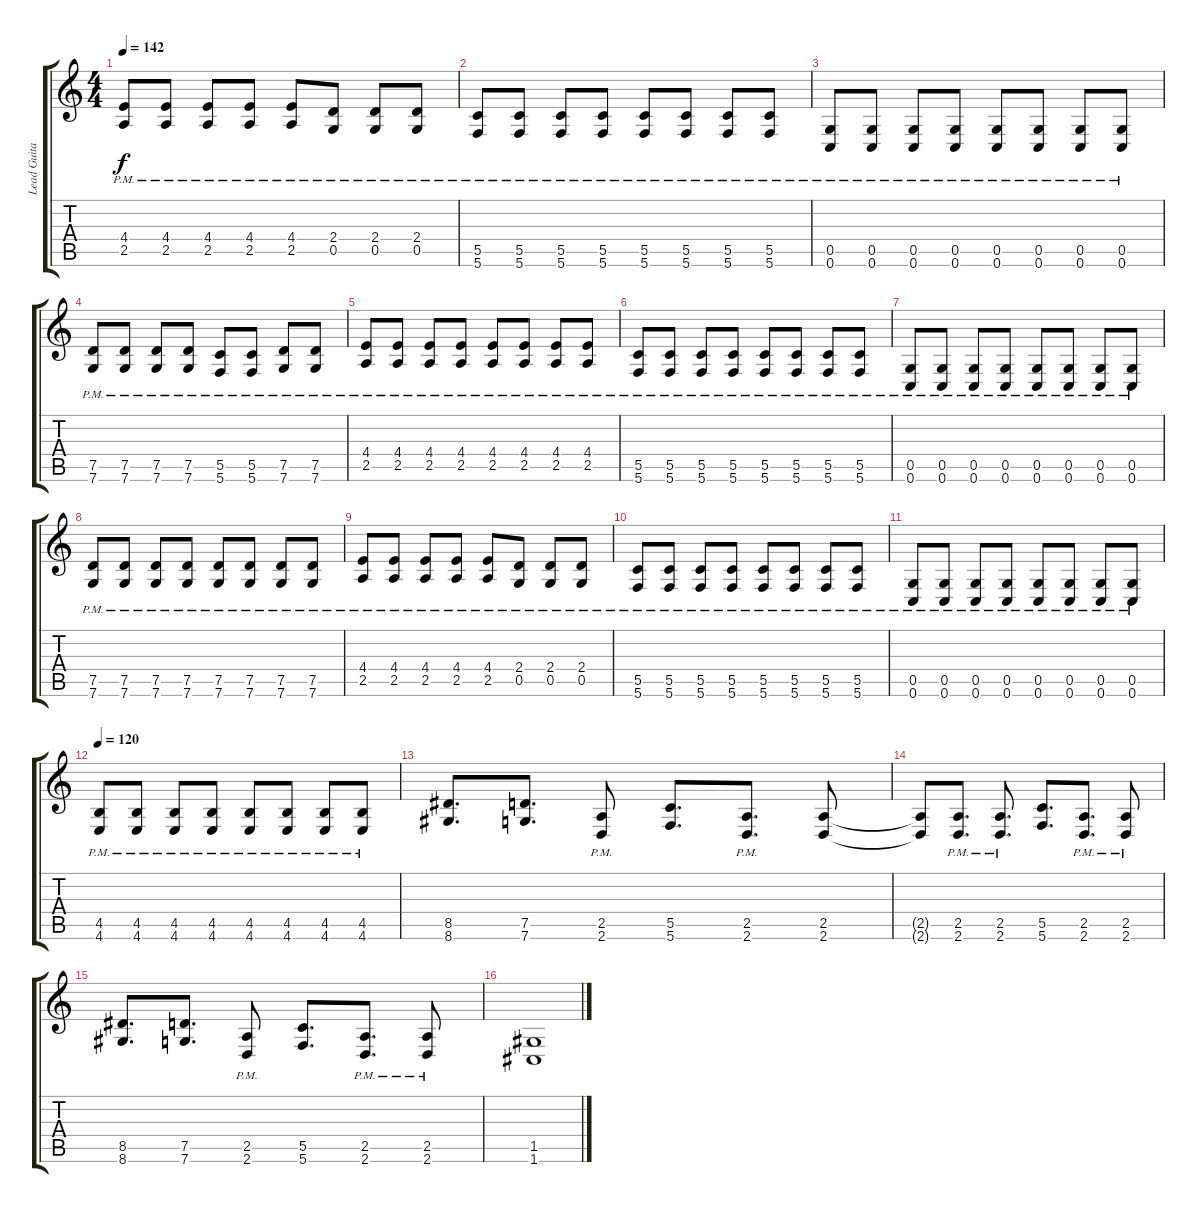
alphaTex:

\track ("Lead Guitar" "Lead Guita") {instrument distortionguitar}
\staff {score tabs}
\tuning (D4 A3 F3 C3 G2 C2) {hide}
\ts (4 4)
\tempo 142
\clef g2
\ks c
(4.4{pm} 2.5{pm}).8{dy f} (4.4{pm} 2.5{pm}).8 (4.4{pm} 2.5{pm}).8 (4.4{pm} 2.5{pm}).8 (4.4{pm} 2.5{pm}).8 (2.4{pm} 0.5{pm}).8 (2.4{pm} 0.5{pm}).8 (2.4{pm} 0.5{pm}).8 |
(5.5{pm} 5.6{pm}).8 (5.5{pm} 5.6{pm}).8 (5.5{pm} 5.6{pm}).8 (5.5{pm} 5.6{pm}).8 (5.5{pm} 5.6{pm}).8 (5.5{pm} 5.6{pm}).8 (5.5{pm} 5.6{pm}).8 (5.5{pm} 5.6{pm}).8 |
(0.5{pm} 0.6{pm}).8 (0.5{pm} 0.6{pm}).8 (0.5{pm} 0.6{pm}).8 (0.5{pm} 0.6{pm}).8 (0.5{pm} 0.6{pm}).8 (0.5{pm} 0.6{pm}).8 (0.5{pm} 0.6{pm}).8 (0.5{pm} 0.6{pm}).8 |
(7.5{pm} 7.6{pm}).8 (7.5{pm} 7.6{pm}).8 (7.5{pm} 7.6{pm}).8 (7.5{pm} 7.6{pm}).8 (5.5{pm} 5.6{pm}).8 (5.5{pm} 5.6{pm}).8 (7.5{pm} 7.6{pm}).8 (7.5{pm} 7.6{pm}).8 |
(4.4{pm} 2.5{pm}).8 (4.4{pm} 2.5{pm}).8 (4.4{pm} 2.5{pm}).8 (4.4{pm} 2.5{pm}).8 (4.4{pm} 2.5{pm}).8 (4.4{pm} 2.5{pm}).8 (4.4{pm} 2.5{pm}).8 (4.4{pm} 2.5{pm}).8 |
(5.5{pm} 5.6{pm}).8 (5.5{pm} 5.6{pm}).8 (5.5{pm} 5.6{pm}).8 (5.5{pm} 5.6{pm}).8 (5.5{pm} 5.6{pm}).8 (5.5{pm} 5.6{pm}).8 (5.5{pm} 5.6{pm}).8 (5.5{pm} 5.6{pm}).8 |
(0.5{pm} 0.6{pm}).8 (0.5{pm} 0.6{pm}).8 (0.5{pm} 0.6{pm}).8 (0.5{pm} 0.6{pm}).8 (0.5{pm} 0.6{pm}).8 (0.5{pm} 0.6{pm}).8 (0.5{pm} 0.6{pm}).8 (0.5{pm} 0.6{pm}).8 |
(7.5{pm} 7.6{pm}).8 (7.5{pm} 7.6{pm}).8 (7.5{pm} 7.6{pm}).8 (7.5{pm} 7.6{pm}).8 (7.5{pm} 7.6{pm}).8 (7.5{pm} 7.6{pm}).8 (7.5{pm} 7.6{pm}).8 (7.5{pm} 7.6{pm}).8 |
(4.4{pm} 2.5{pm}).8 (4.4{pm} 2.5{pm}).8 (4.4{pm} 2.5{pm}).8 (4.4{pm} 2.5{pm}).8 (4.4{pm} 2.5{pm}).8 (2.4{pm} 0.5{pm}).8 (2.4{pm} 0.5{pm}).8 (2.4{pm} 0.5{pm}).8 |
(5.5{pm} 5.6{pm}).8 (5.5{pm} 5.6{pm}).8 (5.5{pm} 5.6{pm}).8 (5.5{pm} 5.6{pm}).8 (5.5{pm} 5.6{pm}).8 (5.5{pm} 5.6{pm}).8 (5.5{pm} 5.6{pm}).8 (5.5{pm} 5.6{pm}).8 |
(0.5{pm} 0.6{pm}).8 (0.5{pm} 0.6{pm}).8 (0.5{pm} 0.6{pm}).8 (0.5{pm} 0.6{pm}).8 (0.5{pm} 0.6{pm}).8 (0.5{pm} 0.6{pm}).8 (0.5{pm} 0.6{pm}).8 (0.5{pm} 0.6{pm}).8 |
\tempo 120
(4.5{pm} 4.6{pm}).8 (4.5{pm} 4.6{pm}).8 (4.5{pm} 4.6{pm}).8 (4.5{pm} 4.6{pm}).8 (4.5{pm} 4.6{pm}).8 (4.5{pm} 4.6{pm}).8 (4.5{pm} 4.6{pm}).8 (4.5{pm} 4.6{pm}).8 |
(8.5 8.6).8{d} (7.5 7.6).8{d} (2.5{pm} 2.6{pm}).8 (5.5 5.6).8{d} (2.5{pm} 2.6{pm}).8{d} (2.5 2.6).8 |
(2.5{t} 2.6{t}).8 (2.5{pm} 2.6{pm}).8{d} (2.5{pm} 2.6{pm}).8{d} (5.5 5.6).8{d} (2.5{pm} 2.6{pm}).8{d} (2.5{pm} 2.6{pm}).8 |
(8.5 8.6).8{d} (7.5 7.6).8{d} (2.5{pm} 2.6{pm}).8 (5.5 5.6).8{d} (2.5{pm} 2.6{pm}).8{d} (2.5{pm} 2.6{pm}).8 |
(1.5 1.6).1
